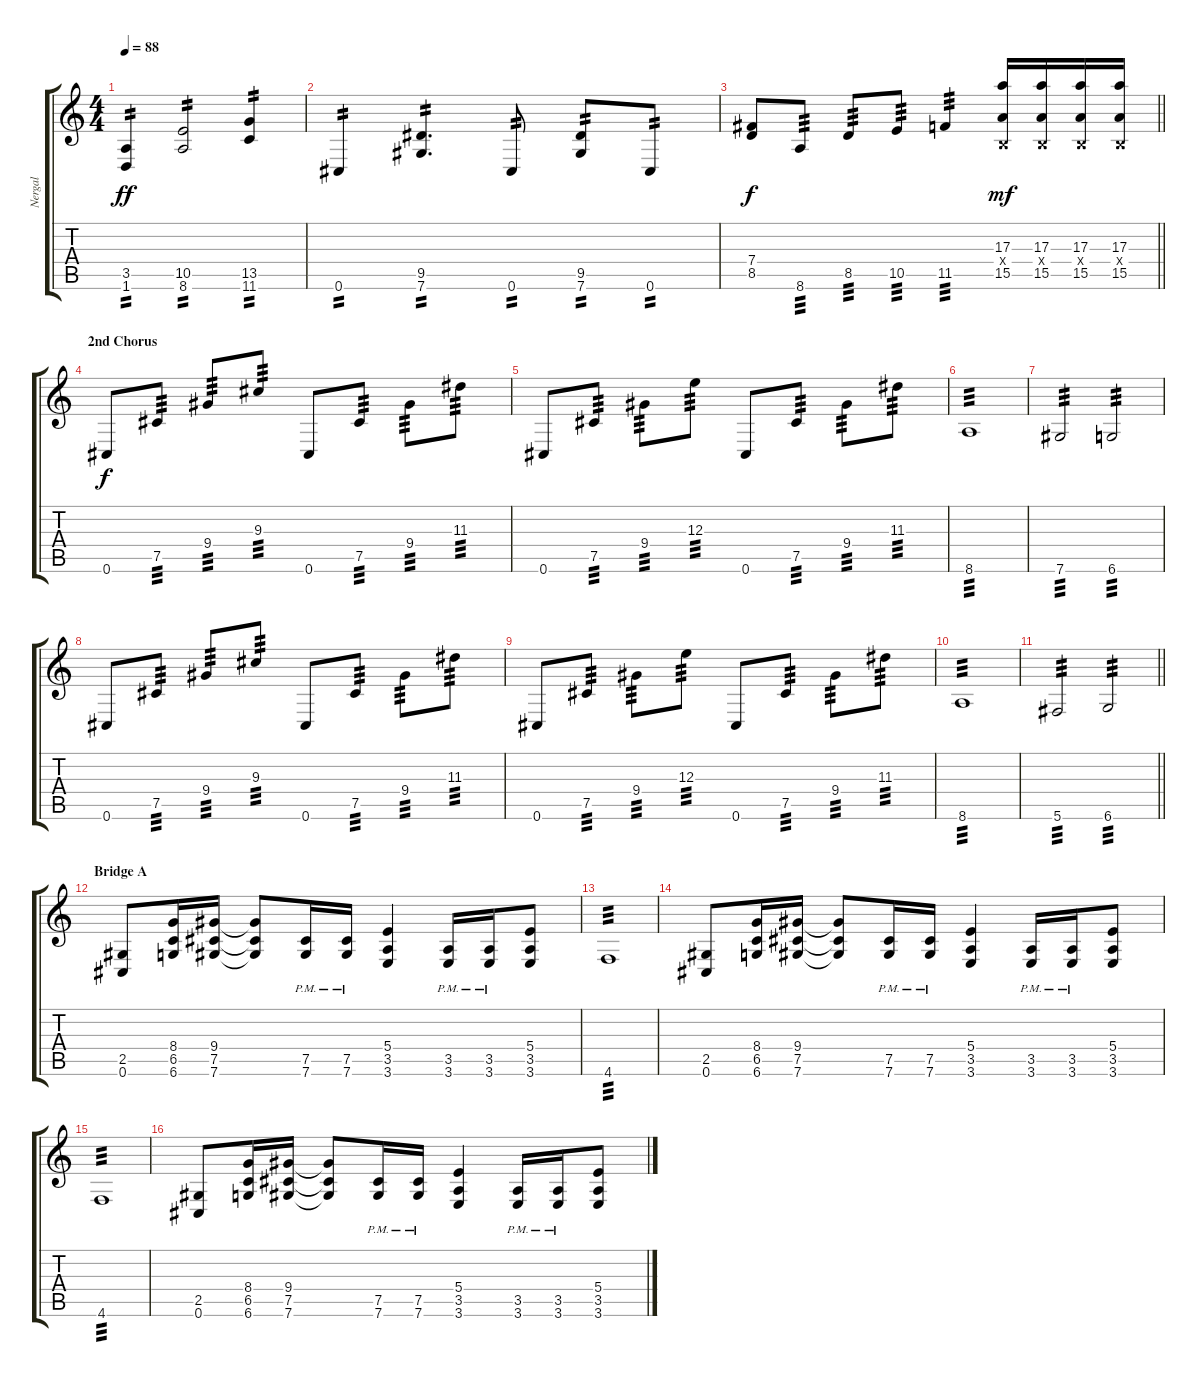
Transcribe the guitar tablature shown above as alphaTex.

\track ("Nergal " "Nergal ") {instrument distortionguitar}
\staff {score tabs}
\tuning (Db4 Ab3 E3 B2 Gb2 Db2) {hide}
\ts (4 4)
\tempo 88
\clef g2
\ks c
(3.5 1.6).4{tp 2 dy ff} (10.5 8.6).2{tp 2} (13.5 11.6).4{tp 2} |
0.6.4{tp 2} (9.5 7.6).4{d tp 2} 0.6.8{tp 2} (9.5 7.6).8{tp 2} 0.6.8{tp 2} |
\barLineRight lightlight
(7.4 8.5).8{dy f} 8.6.8{tp 3} 8.5.8{tp 3} 10.5.8{tp 3} 11.5.4{tp 3} (17.3 0.4{x} 15.5).16{dy mf} (17.3 0.4{x} 15.5).16 (17.3 0.4{x} 15.5).16 (17.3 0.4{x} 15.5).16 |
\section ("" "2nd Chorus")
0.6.8{dy f} 7.5.8{tp 3} 9.4.8{tp 3} 9.3.8{tp 3} 0.6.8 7.5.8{tp 3} 9.4.8{tp 3} 11.3.8{tp 3} |
0.6.8 7.5.8{tp 3} 9.4.8{tp 3} 12.3.8{tp 3} 0.6.8 7.5.8{tp 3} 9.4.8{tp 3} 11.3.8{tp 3} |
8.6.1{tp 3} |
7.6.2{tp 3} 6.6.2{tp 3} |
0.6.8 7.5.8{tp 3} 9.4.8{tp 3} 9.3.8{tp 3} 0.6.8 7.5.8{tp 3} 9.4.8{tp 3} 11.3.8{tp 3} |
0.6.8 7.5.8{tp 3} 9.4.8{tp 3} 12.3.8{tp 3} 0.6.8 7.5.8{tp 3} 9.4.8{tp 3} 11.3.8{tp 3} |
8.6.1{tp 3} |
\barLineRight lightlight
5.6.2{tp 3} 6.6.2{tp 3} |
\section ("" "Bridge A")
(2.5 0.6).8 (8.4 6.5 6.6).16 (9.4 7.5 7.6).16 (9.4{t} 7.5{t} 7.6{t}).8 (7.5{pm} 7.6{pm}).16 (7.5{pm} 7.6{pm}).16 (5.4 3.5 3.6).4 (3.5{pm} 3.6{pm}).16 (3.5{pm} 3.6{pm}).16 (5.4 3.5 3.6).8 |
4.6.1{tp 3} |
(2.5 0.6).8 (8.4 6.5 6.6).16 (9.4 7.5 7.6).16 (9.4{t} 7.5{t} 7.6{t}).8 (7.5{pm} 7.6{pm}).16 (7.5{pm} 7.6{pm}).16 (5.4 3.5 3.6).4 (3.5{pm} 3.6{pm}).16 (3.5{pm} 3.6{pm}).16 (5.4 3.5 3.6).8 |
4.6.1{tp 3} |
(2.5 0.6).8 (8.4 6.5 6.6).16 (9.4 7.5 7.6).16 (9.4{t} 7.5{t} 7.6{t}).8 (7.5{pm} 7.6{pm}).16 (7.5{pm} 7.6{pm}).16 (5.4 3.5 3.6).4 (3.5{pm} 3.6{pm}).16 (3.5{pm} 3.6{pm}).16 (5.4 3.5 3.6).8
